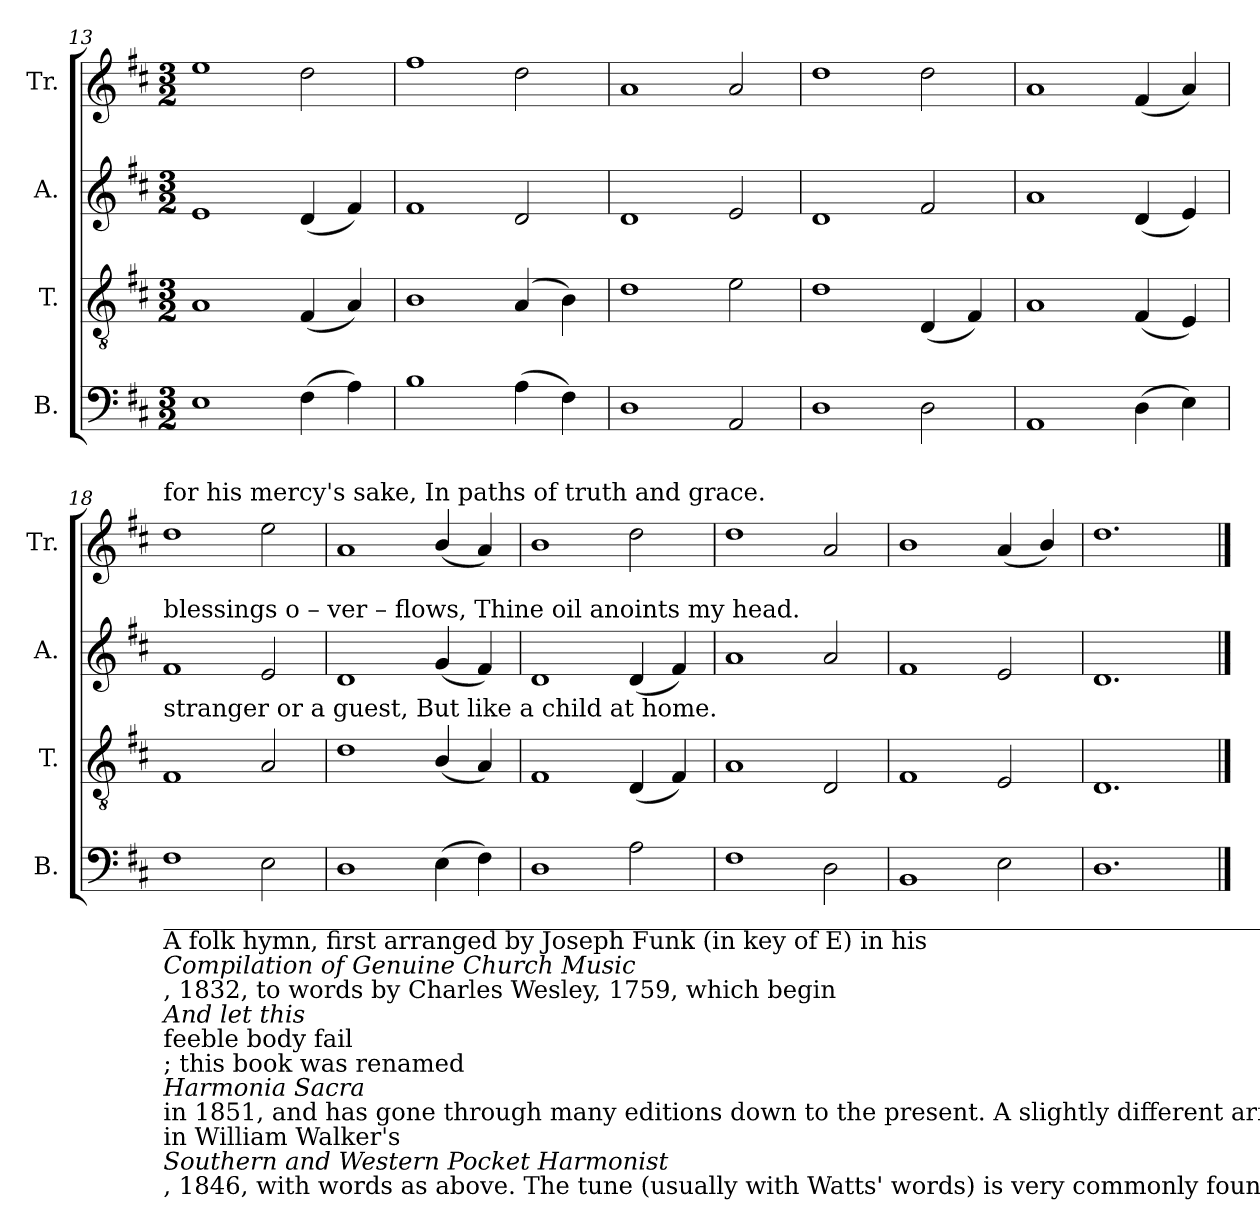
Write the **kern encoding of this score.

**kern	**kern	**kern	**kern
*part4	*part3	*part2	*part1
*staff4	*staff3	*staff2	*staff1
*I"B.	*I"T.	*I"A.	*I"Tr.
*I'B.	*I'T.	*I'A.	*I'Tr.
*clefF4	*clefGv2	*clefG2	*clefG2
*k[f#c#]	*k[f#c#]	*k[f#c#]	*k[f#c#]
*M3/2	*M3/2	*M3/2	*M3/2
=13	=13	=13	=13
1E!	1A!	1e!	1ee!
(4F#!\	(4F#!/	(4d!/	2dd!\
4A!\)	4A!/)	4f#!/)	.
=14	=14	=14	=14
1B!	1B!	1f#!	1ff#!
(4A!\	(4A!/	2d!/	2dd!\
4F#!\)	4B!\)	.	.
=15	=15	=15	=15
1D!	1d!	1d!	1a!
2AA!/	2e!\	2e!/	2a!/
=16	=16	=16	=16
1D!	1d!	1d!	1dd!
2D!\	(4D!/	2f#!/	2dd!\
.	4F#!/)	.	.
=17	=17	=17	=17
1AA!	1A!	1a!	1a!
(4D!\	(4F#!/	(4d!/	(4f#!/
4E!\)	4E!/)	4e!/)	4a!/)
!!LO:LB:g=z
=18	=18	=18	=18
!	!	!	!LO:TX:a:t=for  his   mercy's      sake,  In     paths  of  truth  and   grace.
!	!	!LO:TX:a:t=blessings o  –  ver  – flows,  Thine  oil   anoints   my     head.	!
!	!LO:TX:a:t=stranger   or     a      guest,   But    like   a    child   at     home.	!	!
!LO:TX:b:t=_________________________________________________________________________________________________________________________________________________	!	!	!
!LO:TX:b:t=A folk hymn, first arranged by Joseph Funk (in key of E) in his	!	!	!
!LO:TX:b:i:t=Compilation of Genuine Church Music	!	!	!
!LO:TX:b:t=, 1832, to words by Charles Wesley, 1759, which begin	!	!	!
!LO:TX:b:i:t=And let this	!	!	!
!LO:TX:b:t=feeble body fail	!	!	!
!LO:TX:b:t=; this book was renamed	!	!	!
!LO:TX:b:i:t=Harmonia Sacra	!	!	!
!LO:TX:b:t=in 1851, and has gone through many editions down to the present. A slightly different arrangement (in F) appears	!	!	!
!LO:TX:b:t=in William Walker's	!	!	!
!LO:TX:b:i:t=Southern and Western Pocket Harmonist	!	!	!
!LO:TX:b:t=, 1846, with words as above. The tune (usually with Watts' words) is very commonly found in hymnals and tunebooks.	!	!	!
1F#!	1F#!	1f#!	1dd!
2E!\	2A!/	2e!/	2ee!\
=19	=19	=19	=19
1D!	1d!	1d!	1a!
(4E!\	(4B!/	(4g!/	(4b!/
4F#!\)	4A!/)	4f#!/)	4a!/)
=20	=20	=20	=20
1D!	1F#!	1d!	1b!
2A!\	(4D!/	(4d!/	2dd!\
.	4F#!/)	4f#!/)	.
=21	=21	=21	=21
1F#!	1A!	1a!	1dd!
2D!\	2D!/	2a!/	2a!/
=22	=22	=22	=22
1BB!	1F#!	1f#!	1b!
2E!\	2E!/	2e!/	(4a!/
.	.	.	4b!/)
=23	=23	=23	=23
1.D!	1.D!	1.d!	1.dd!
==	==	==	==
*-	*-	*-	*-
